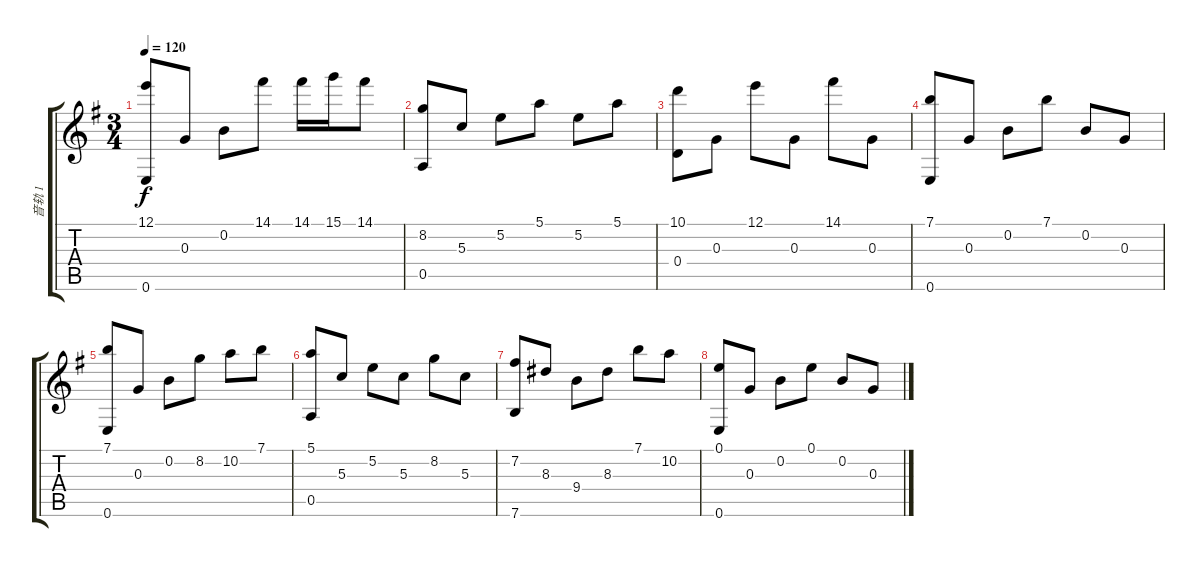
\track ("音轨 1" "音轨 1") {instrument acousticguitarnylon}
\staff {score tabs}
\tuning (E4 B3 G3 D3 A2 E2) {hide}
\ts (3 4)
\tempo 120
\clef g2
\ks eminor
(12.1 0.6).8{dy f} 0.3.8 0.2.8 14.1.8 14.1.16 15.1.16 14.1.8 |
(8.2 0.5).8 5.3.8 5.2.8 5.1.8 5.2.8 5.1.8 |
(10.1 0.4).8 0.3.8 12.1.8 0.3.8 14.1.8 0.3.8 |
(7.1 0.6).8 0.3.8 0.2.8 7.1.8 0.2.8 0.3.8 |
(7.1 0.6).8 0.3.8 0.2.8 8.2.8 10.2.8 7.1.8 |
(5.1 0.5).8 5.3.8 5.2.8 5.3.8 8.2.8 5.3.8 |
(7.2 7.6).8 8.3.8 9.4.8 8.3.8 7.1.8 10.2.8 |
(0.1 0.6).8 0.3.8 0.2.8 0.1.8 0.2.8 0.3.8
